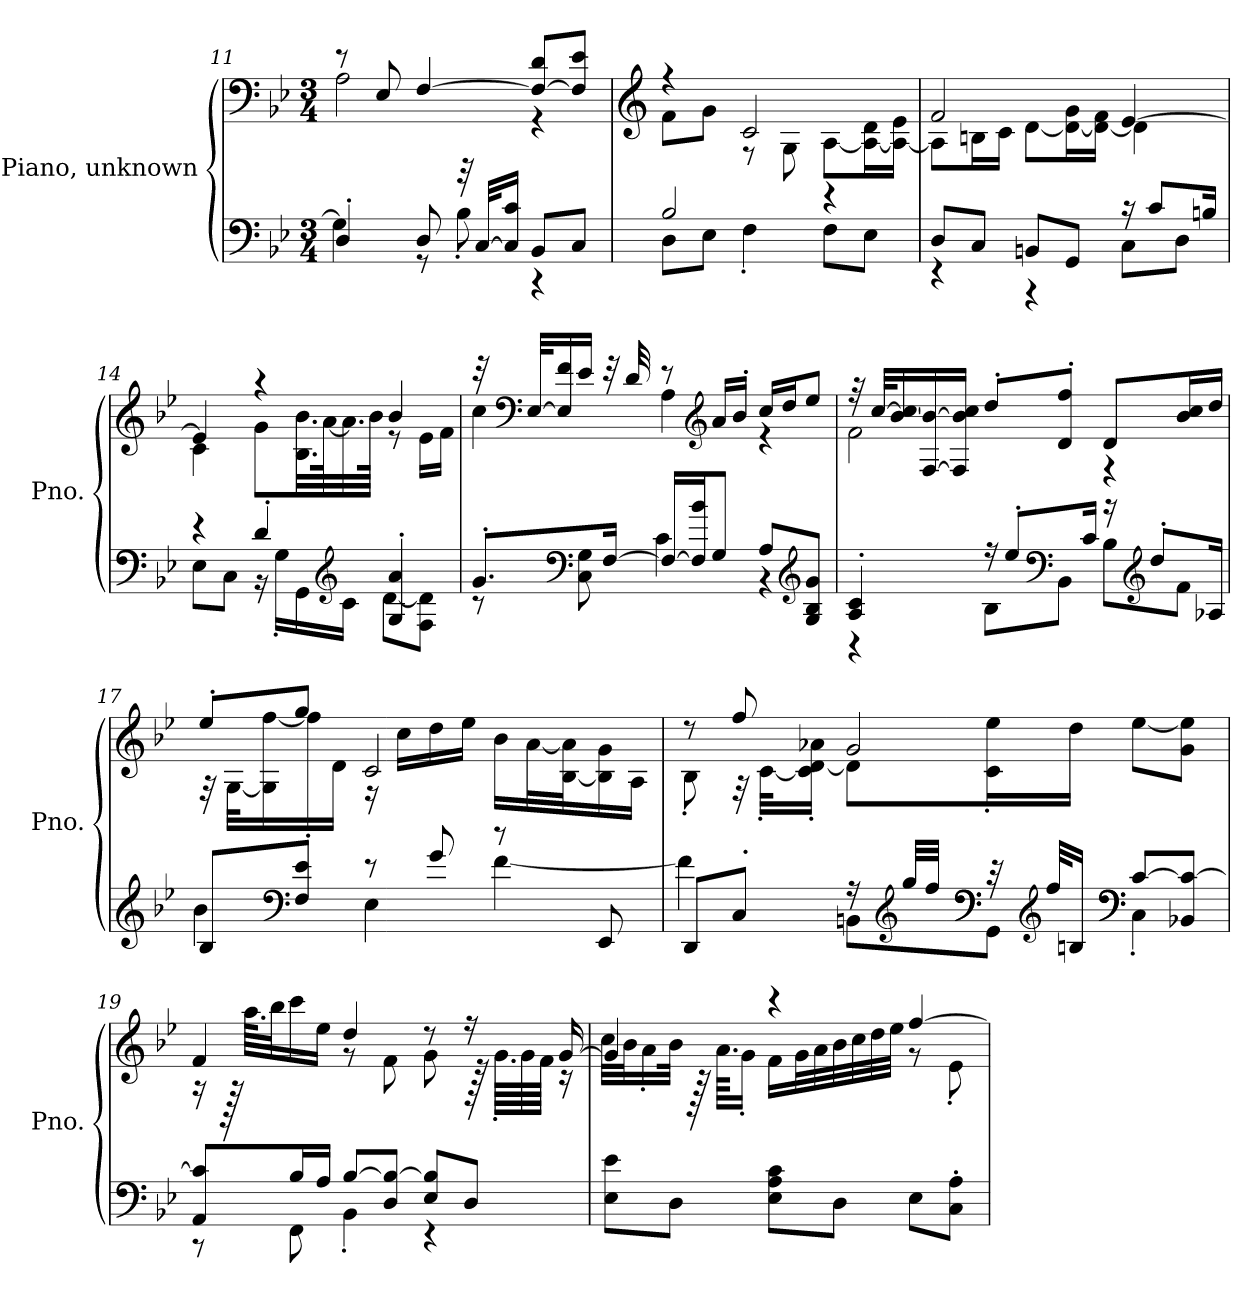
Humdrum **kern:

**kern	**kern
*part1	*part1
*staff2	*staff1
*I"Piano, unknown	*
*I'Pno.	*
*clefF4	*clefF4
*k[b-e-]	*k[b-e-]
*M3/4	*M3/4
=11	=11
*^	*^
4D'/	4G\]	8r	2A\
.	.	8E-/	.
8D/	8r	[4F/	.
32r	8B-'\	.	.
[32C/KLL	.	.	.
16C/] 16c/JJ	.	.	.
8BB-/L	4r	8F/_ 8d/L	4r
8C/J	.	8F/] 8e-/J	.
=12	=12	=12	=12
*	*	*clefG2	*
2B-/	8D\L	4r	8f\L
.	8E-\J	.	8g\J
.	4F'\	2c/	8r
.	.	.	8G\
4r	8F\L	.	[8A\L
.	8E-\J	.	16A\_ 16d\L
.	.	.	16A\_ 16e-\JJ
!!LO:LB:g=z	!!
=13	=13	=13	=13
8D/L	4r	2f/	8A\L]
8C/J	.	.	16Bn\L
.	.	.	16c\JJ
8BBn/L	4r	.	[8d\L
8GG/J	.	.	16d\_ 16g\L
.	.	.	16d\_ 16f\JJ
16r	8C\L	[4e-/	4d\]
8c/L	.	.	.
.	8D\J	.	.
16Bn/Jk	.	.	.
=14	=14	=14	=14
4r	8E-\L	4e-/]	4c\
.	8C\J	.	.
4d'/	16r	4r	8g\L
.	16G'\LL	.	.
.	16GG\	.	32.B-\ 32.b-\LL
.	.	.	[64a\K
*clefG2	*	*	*
.	16c\JJ	.	32.a\]
.	.	.	64b-\JJJk
4G/' 4a/'	[8d\L	4b-/	8r
.	8F\ 8d\]J	.	16e-\LL
.	.	.	16f\JJ
!!LO:PB:g=z	!!
=15	=15	=15	=15
8.g'/L	8r	32r	4cc\
*	*	*clefF4	*
.	.	[32E-/KLL	.
.	.	16E-/] 16f/	.
*clefF4	*	*	*
.	8C\ 8G\	16e-/JJ	.
[16F/Jk	.	32r	.
.	.	32d/	.
16F/LL_	4c\	8r	4A\
16F/] 16b-/J	.	.	.
*	*	*clefG2	*
8G/J	.	16a/LL	.
.	.	16b-'/JJ	.
8A/L	4r	16cc/LL	4r
.	.	16dd/J	.
*clefG2	*	*	*
8G/ 8B-/ 8g/J	.	8ee-/J	.
=16	=16	=16	=16
4A/' 4c/'	4r	32r	2f\
.	.	[32cc/KLL	.
.	.	[16b-/ 16cc/]	.
.	.	[16F/ 16b-/_	.
.	.	16F/] 16b-/] 16cc/JJ	.
16r	8B-\L	8dd'/L	.
8ee-'/L	.	.	.
*clefF4	*	*	*
.	8BB-\J	8d/' 8ff/'J	.
16c/Jk	.	.	.
16r	8B-\L	8d/L	4r
*clefG2	*	*	*
8dd'/L	.	.	.
.	8f\J	16b-/ 16cc/L	.
16A-X/Jk	.	16dd/JJ	.
!!LO:LB:g=z	!!
=17	=17	=17	=17
8B-/L	4b-\	8ee-'/L	32r
.	.	.	[32G\KLL
.	.	.	16G\] [16ff\
*clefF4	*	*	*
8F/' 8e-/'J	.	8gg/J	16ff\]
.	.	.	16d\JJ
8r	4E-\	2c/	16r
.	.	.	16cc\LL
8g/	.	.	16dd\
.	.	.	16ee-\JJ
8r	[4f\	.	16b-\LL
.	.	.	[32a\L
.	.	.	[32B-\ 32a\]J
8EE-/	.	.	16B-\] 16g\
.	.	.	16A\JJ
=18	=18	=18	=18
8DD/L	4f\]	8r	8B-'\
8C'/J	.	8ff/	32r
.	.	.	[32c'\KLL
.	.	.	16c\]' [16d\' 16a-X\'JJ
16r	8BBn\L	2g/	8d\L]
*clefG2	*	*	*
32gg/LLL	.	.	.
32ff/JJJ	.	.	.
*clefF4	*	*	*
32r	8GG\J	.	16c\' 16ee-\'L
*clefG2	*	*	*
32ff/KLL	.	.	.
16Bn/JJ	.	.	16dd\JJ
*clefF4	*	*	*
[8c/L	4C'\	.	[8ee-\L
8BB-X/ 8c/_J	.	.	8g\ 8ee-\]J
!!LO:LB:g=z	!!
=19	=19	=19	=19
8AA/ 8c/]L	8r	4f/	16r
.	.	.	128r
.	.	.	64.aa\KLLL
.	.	.	32bb-\J
16B-/L	8FF\	.	16ccc\
16A/JJ	.	.	16ee-\JJ
[8B-/L	4BB-'\	4dd/	8r
8D/ 8B-/_J	.	.	8f\
8E-/ 8B-/]L	4r	8r	8g\
8D/J	.	16r	128r
.	.	.	64.g'\LLLL
.	.	.	64g\
.	.	.	64f\JJJJ
.	.	[16g/	16r
*v	*v	*	*
=20	=20	=20
8E-\ 8e-\L	4g/]	32cc\LLL
.	.	32b-\J
.	.	16a'\
8D\J	.	32b-\JJk
.	.	128r
.	.	64.a\KKLL
.	.	16g'\JJ
8E-\ 8A\ 8c\L	4r	16f\LL
.	.	32g\L
.	.	32a\
8D\J	.	32b-\
.	.	32cc\
.	.	32dd\
.	.	32ee-\JJJ
8E-\L	[4ff/	8r
8C\' 8A\'J	.	8e-'\
*	*v	*v
=	=
*-	*-
